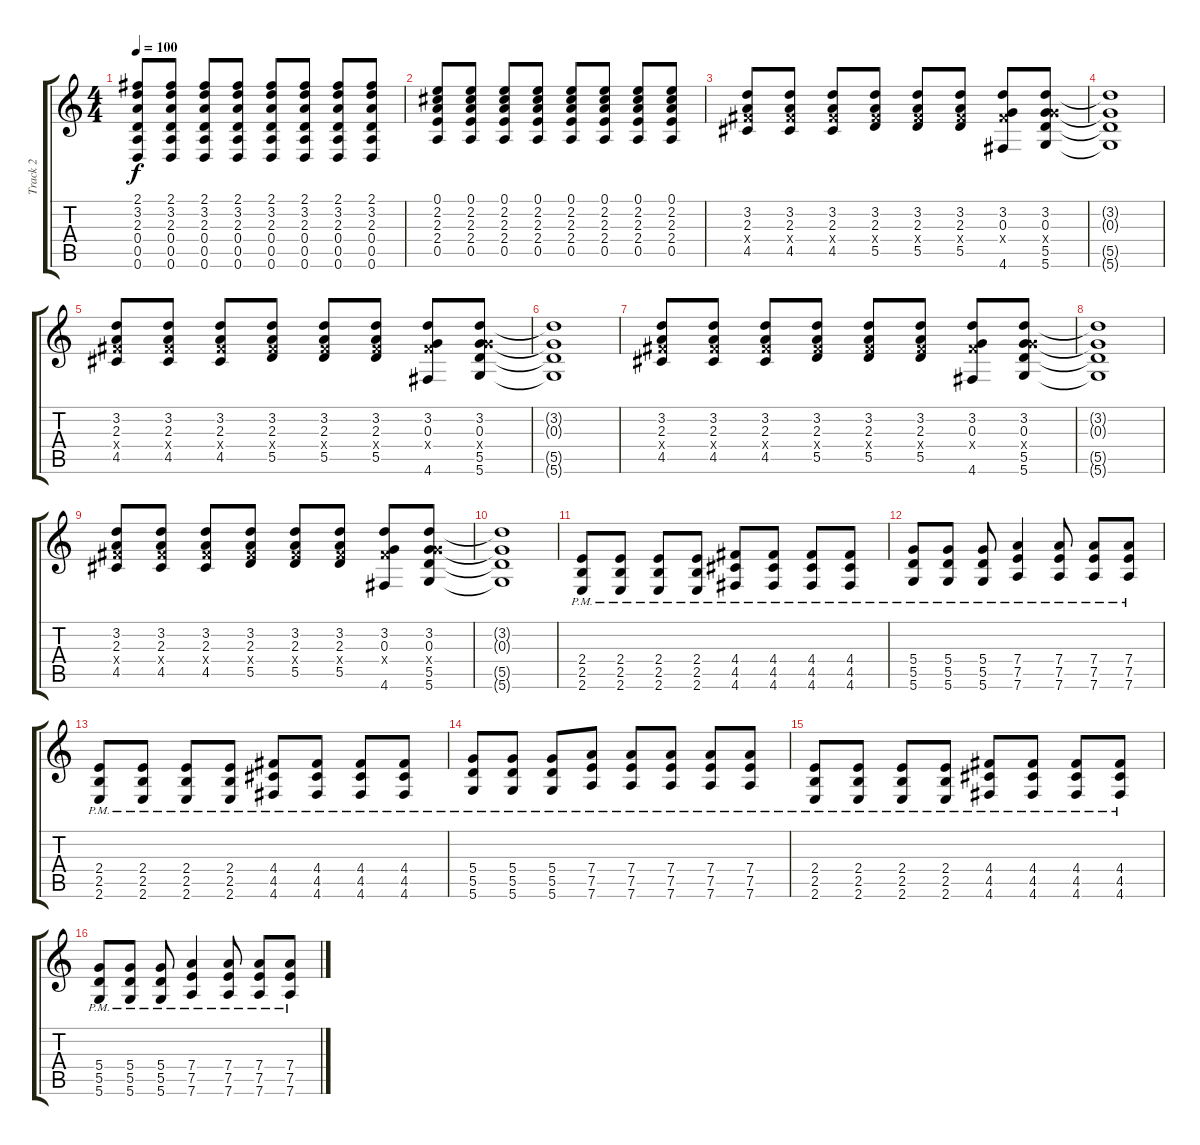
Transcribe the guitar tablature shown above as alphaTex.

\track ("Track 2" "Track 2") {instrument overdrivenguitar}
\staff {score tabs}
\tuning (E4 B3 G3 D3 A2 D2) {hide}
\ts (4 4)
\tempo 100
\clef g2
\ks c
(2.1 3.2 2.3 0.4 0.5 0.6).8{dy f} (2.1 3.2 2.3 0.4 0.5 0.6).8 (2.1 3.2 2.3 0.4 0.5 0.6).8 (2.1 3.2 2.3 0.4 0.5 0.6).8 (2.1 3.2 2.3 0.4 0.5 0.6).8 (2.1 3.2 2.3 0.4 0.5 0.6).8 (2.1 3.2 2.3 0.4 0.5 0.6).8 (2.1 3.2 2.3 0.4 0.5 0.6).8 |
(0.1 2.2 2.3 2.4 0.5).8 (0.1 2.2 2.3 2.4 0.5).8 (0.1 2.2 2.3 2.4 0.5).8 (0.1 2.2 2.3 2.4 0.5).8 (0.1 2.2 2.3 2.4 0.5).8 (0.1 2.2 2.3 2.4 0.5).8 (0.1 2.2 2.3 2.4 0.5).8 (0.1 2.2 2.3 2.4 0.5).8 |
(3.2 2.3 4.4{x} 4.5).8{instrument overdrivenguitar} (3.2 2.3 4.4{x} 4.5).8 (3.2 2.3 4.4{x} 4.5).8 (3.2 2.3 4.4{x} 5.5).8 (3.2 2.3 4.4{x} 5.5).8 (3.2 2.3 4.4{x} 5.5).8 (3.2 0.3 4.4{x} 4.6).8 (3.2 0.3 5.4{x} 5.5 5.6).8 |
(3.2{t} 0.3{t} 5.5{t} 5.6{t}).1 |
(3.2 2.3 4.4{x} 4.5).8{instrument overdrivenguitar} (3.2 2.3 4.4{x} 4.5).8 (3.2 2.3 4.4{x} 4.5).8 (3.2 2.3 4.4{x} 5.5).8 (3.2 2.3 4.4{x} 5.5).8 (3.2 2.3 4.4{x} 5.5).8 (3.2 0.3 4.4{x} 4.6).8 (3.2 0.3 5.4{x} 5.5 5.6).8 |
(3.2{t} 0.3{t} 5.5{t} 5.6{t}).1 |
(3.2 2.3 4.4{x} 4.5).8{instrument overdrivenguitar} (3.2 2.3 4.4{x} 4.5).8 (3.2 2.3 4.4{x} 4.5).8 (3.2 2.3 4.4{x} 5.5).8 (3.2 2.3 4.4{x} 5.5).8 (3.2 2.3 4.4{x} 5.5).8 (3.2 0.3 4.4{x} 4.6).8 (3.2 0.3 5.4{x} 5.5 5.6).8 |
(3.2{t} 0.3{t} 5.5{t} 5.6{t}).1 |
(3.2 2.3 4.4{x} 4.5).8{instrument overdrivenguitar} (3.2 2.3 4.4{x} 4.5).8 (3.2 2.3 4.4{x} 4.5).8 (3.2 2.3 4.4{x} 5.5).8 (3.2 2.3 4.4{x} 5.5).8 (3.2 2.3 4.4{x} 5.5).8 (3.2 0.3 4.4{x} 4.6).8 (3.2 0.3 5.4{x} 5.5 5.6).8 |
(3.2{t} 0.3{t} 5.5{t} 5.6{t}).1 |
(2.4{pm} 2.5{pm} 2.6{pm}).8{instrument overdrivenguitar} (2.4{pm} 2.5{pm} 2.6{pm}).8 (2.4{pm} 2.5{pm} 2.6{pm}).8 (2.4{pm} 2.5{pm} 2.6{pm}).8 (4.4{pm} 4.5{pm} 4.6{pm}).8 (4.4{pm} 4.5{pm} 4.6{pm}).8 (4.4{pm} 4.5{pm} 4.6{pm}).8 (4.4{pm} 4.5{pm} 4.6{pm}).8 |
(5.4{pm} 5.5{pm} 5.6{pm}).8 (5.4{pm} 5.5{pm} 5.6{pm}).8 (5.4{pm} 5.5{pm} 5.6{pm}).8 (7.4{pm} 7.5{pm} 7.6{pm}).4 (7.4{pm} 7.5{pm} 7.6{pm}).8 (7.4{pm} 7.5{pm} 7.6{pm}).8 (7.4{pm} 7.5{pm} 7.6{pm}).8 |
(2.4{pm} 2.5{pm} 2.6{pm}).8 (2.4{pm} 2.5{pm} 2.6{pm}).8 (2.4{pm} 2.5{pm} 2.6{pm}).8 (2.4{pm} 2.5{pm} 2.6{pm}).8 (4.4{pm} 4.5{pm} 4.6{pm}).8 (4.4{pm} 4.5{pm} 4.6{pm}).8 (4.4{pm} 4.5{pm} 4.6{pm}).8 (4.4{pm} 4.5{pm} 4.6{pm}).8 |
(5.4{pm} 5.5{pm} 5.6{pm}).8 (5.4{pm} 5.5{pm} 5.6{pm}).8 (5.4{pm} 5.5{pm} 5.6{pm}).8 (7.4{pm} 7.5{pm} 7.6{pm}).8 (7.4{pm} 7.5{pm} 7.6{pm}).8 (7.4{pm} 7.5{pm} 7.6{pm}).8 (7.4{pm} 7.5{pm} 7.6{pm}).8 (7.4{pm} 7.5{pm} 7.6{pm}).8 |
(2.4{pm} 2.5{pm} 2.6{pm}).8 (2.4{pm} 2.5{pm} 2.6{pm}).8 (2.4{pm} 2.5{pm} 2.6{pm}).8 (2.4{pm} 2.5{pm} 2.6{pm}).8 (4.4{pm} 4.5{pm} 4.6{pm}).8 (4.4{pm} 4.5{pm} 4.6{pm}).8 (4.4{pm} 4.5{pm} 4.6{pm}).8 (4.4{pm} 4.5{pm} 4.6{pm}).8 |
(5.4{pm} 5.5{pm} 5.6{pm}).8 (5.4{pm} 5.5{pm} 5.6{pm}).8 (5.4{pm} 5.5{pm} 5.6{pm}).8 (7.4{pm} 7.5{pm} 7.6{pm}).4 (7.4{pm} 7.5{pm} 7.6{pm}).8 (7.4{pm} 7.5{pm} 7.6{pm}).8 (7.4{pm} 7.5{pm} 7.6{pm}).8
